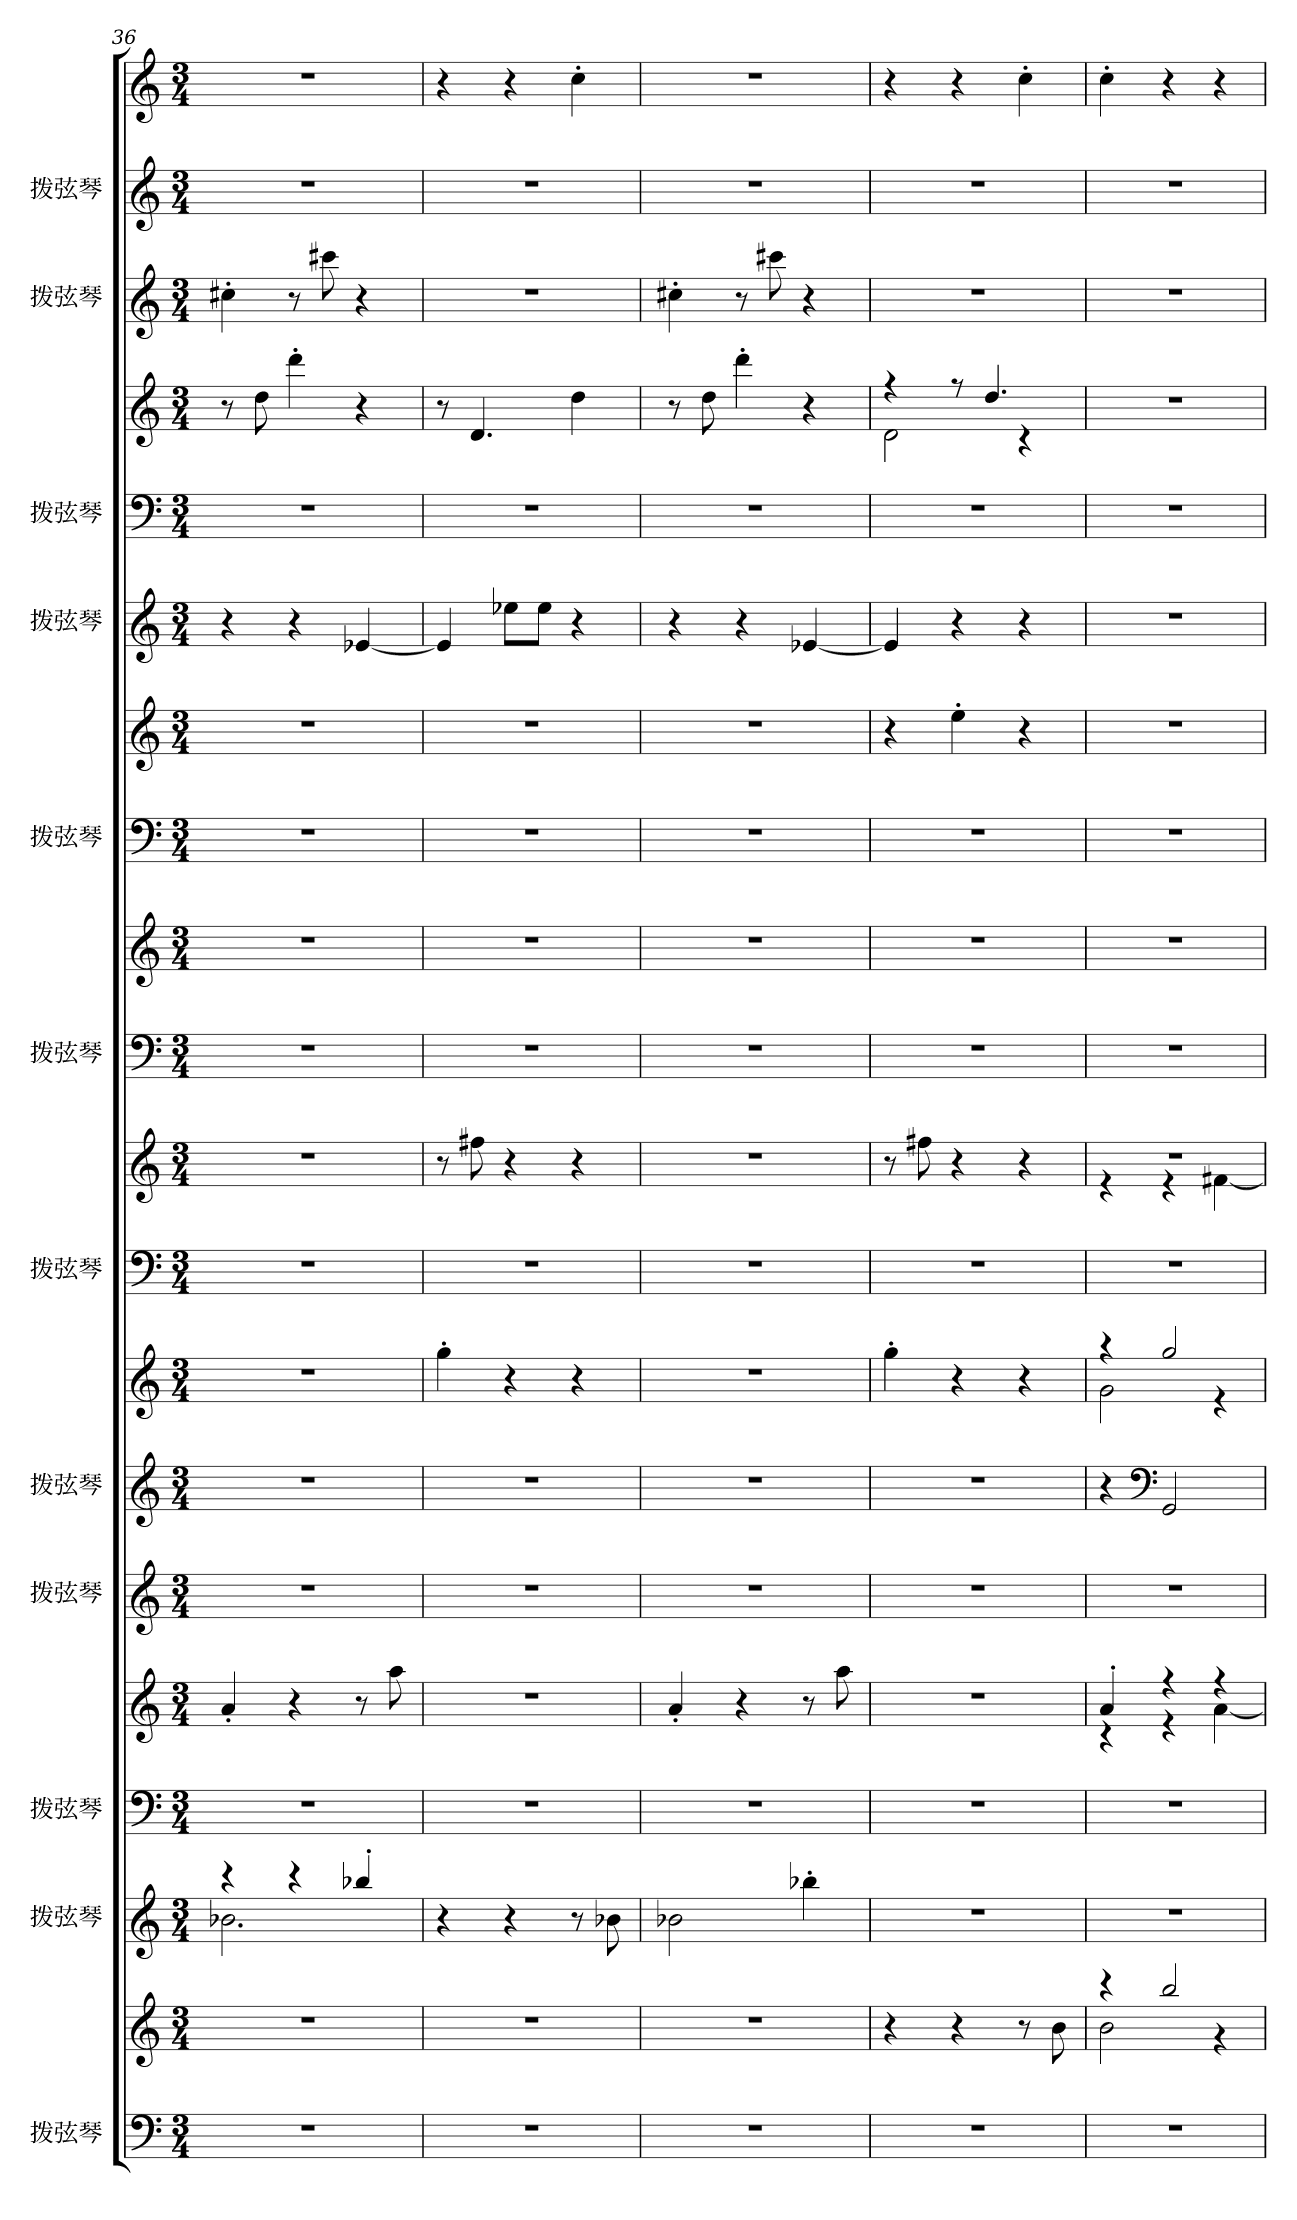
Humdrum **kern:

**kern	**kern	**kern	**kern	**kern	**kern	**kern	**kern	**kern	**kern	**kern	**kern	**kern	**kern	**kern	**kern	**kern	**kern	**kern	**kern
*part12	*part12	*part11	*part10	*part10	*part9	*part8	*part8	*part7	*part7	*part6	*part6	*part5	*part5	*part4	*part3	*part3	*part2	*part1	*part1
*staff20	*staff19	*staff18	*staff17	*staff16	*staff15	*staff14	*staff13	*staff12	*staff11	*staff10	*staff9	*staff8	*staff7	*staff6	*staff5	*staff4	*staff3	*staff2	*staff1
*I"拨弦琴	*	*I"拨弦琴	*I"拨弦琴	*	*I"拨弦琴	*I"拨弦琴	*	*I"拨弦琴	*	*I"拨弦琴	*	*I"拨弦琴	*	*I"拨弦琴	*I"拨弦琴	*	*I"拨弦琴	*I"拨弦琴	*
!!LO:PB:g=z
*clefF4	*clefG2	*clefG2	*clefF4	*clefG2	*clefG2	*clefG2	*clefG2	*clefF4	*clefG2	*clefF4	*clefG2	*clefF4	*clefG2	*clefG2	*clefF4	*clefG2	*clefG2	*clefG2	*clefG2
*k[]	*k[]	*k[]	*k[]	*k[]	*k[]	*k[]	*k[]	*k[]	*k[]	*k[]	*k[]	*k[]	*k[]	*k[]	*k[]	*k[]	*k[]	*k[]	*k[]
*M3/4	*M3/4	*M3/4	*M3/4	*M3/4	*M3/4	*M3/4	*M3/4	*M3/4	*M3/4	*M3/4	*M3/4	*M3/4	*M3/4	*M3/4	*M3/4	*M3/4	*M3/4	*M3/4	*M3/4
=36	=36	=36	=36	=36	=36	=36	=36	=36	=36	=36	=36	=36	=36	=36	=36	=36	=36	=36	=36
*	*	*^	*	*	*	*	*	*	*	*	*	*	*	*	*	*	*	*	*
2.r	2.r	4r	2.b-X\	2.r	4a'/	2.r	2.r	2.r	2.r	2.r	2.r	2.r	2.r	2.r	4r	2.r	8r	4cc#X'\	2.r	2.r
.	.	.	.	.	.	.	.	.	.	.	.	.	.	.	.	.	8dd\	.	.	.
.	.	4r	.	.	4r	.	.	.	.	.	.	.	.	.	4r	.	4ddd'\	8r	.	.
.	.	.	.	.	.	.	.	.	.	.	.	.	.	.	.	.	.	8ccc#X\	.	.
.	.	4bb-X'/	.	.	8r	.	.	.	.	.	.	.	.	.	[4e-X/	.	4r	4r	.	.
.	.	.	.	.	8aa\	.	.	.	.	.	.	.	.	.	.	.	.	.	.	.
*	*	*v	*v	*	*	*	*	*	*	*	*	*	*	*	*	*	*	*	*	*
=37	=37	=37	=37	=37	=37	=37	=37	=37	=37	=37	=37	=37	=37	=37	=37	=37	=37	=37	=37
2.r	2.r	4r	2.r	2.r	2.r	2.r	4gg'\	2.r	8r	2.r	2.r	2.r	2.r	4e-/]	2.r	8r	2.r	2.r	4r
.	.	.	.	.	.	.	.	.	8ff#X\	.	.	.	.	.	.	4.d/	.	.	.
.	.	4r	.	.	.	.	4r	.	4r	.	.	.	.	8ee-X\L	.	.	.	.	4r
.	.	.	.	.	.	.	.	.	.	.	.	.	.	8ee-\J	.	.	.	.	.
.	.	8r	.	.	.	.	4r	.	4r	.	.	.	.	4r	.	4dd\	.	.	4cc'\
.	.	8b-X\	.	.	.	.	.	.	.	.	.	.	.	.	.	.	.	.	.
=38	=38	=38	=38	=38	=38	=38	=38	=38	=38	=38	=38	=38	=38	=38	=38	=38	=38	=38	=38
2.r	2.r	2b-X\	2.r	4a'/	2.r	2.r	2.r	2.r	2.r	2.r	2.r	2.r	2.r	4r	2.r	8r	4cc#X'\	2.r	2.r
.	.	.	.	.	.	.	.	.	.	.	.	.	.	.	.	8dd\	.	.	.
.	.	.	.	4r	.	.	.	.	.	.	.	.	.	4r	.	4ddd'\	8r	.	.
.	.	.	.	.	.	.	.	.	.	.	.	.	.	.	.	.	8ccc#X\	.	.
.	.	4bb-X'\	.	8r	.	.	.	.	.	.	.	.	.	[4e-X/	.	4r	4r	.	.
.	.	.	.	8aa\	.	.	.	.	.	.	.	.	.	.	.	.	.	.	.
=39	=39	=39	=39	=39	=39	=39	=39	=39	=39	=39	=39	=39	=39	=39	=39	=39	=39	=39	=39
*	*	*	*	*	*	*	*	*	*	*	*	*	*	*	*	*^	*	*	*
2.r	4r	2.r	2.r	2.r	2.r	2.r	4gg'\	2.r	8r	2.r	2.r	2.r	4r	4e-/]	2.r	4r	2d\	2.r	2.r	4r
.	.	.	.	.	.	.	.	.	8ff#X\	.	.	.	.	.	.	.	.	.	.	.
.	4r	.	.	.	.	.	4r	.	4r	.	.	.	4ee'\	4r	.	8r	.	.	.	4r
.	.	.	.	.	.	.	.	.	.	.	.	.	.	.	.	4.dd/	.	.	.	.
.	8r	.	.	.	.	.	4r	.	4r	.	.	.	4r	4r	.	.	4r	.	.	4cc'\
.	8b\	.	.	.	.	.	.	.	.	.	.	.	.	.	.	.	.	.	.	.
*	*	*	*	*	*	*	*	*	*	*	*	*	*	*	*	*v	*v	*	*	*
=40	=40	=40	=40	=40	=40	=40	=40	=40	=40	=40	=40	=40	=40	=40	=40	=40	=40	=40	=40
*	*^	*	*	*^	*	*	*^	*	*^	*	*	*	*	*	*	*	*	*	*
2.r	4r	2b\	2.r	2.r	4a'/	4r	2.r	4r	4r	2g\	2.r	2.r	4r	2.r	2.r	2.r	2.r	2.r	2.r	2.r	2.r	2.r	4cc'\
*	*	*	*	*	*	*	*	*clefF4	*	*	*	*	*	*	*	*	*	*	*	*	*	*	*
.	2bb/	.	.	.	4r	4r	.	2GG/	2gg/	.	.	.	4r	.	.	.	.	.	.	.	.	.	4r
.	.	4r	.	.	4r	[4a\	.	.	.	4r	.	.	[4f#X\	.	.	.	.	.	.	.	.	.	4r
*	*v	*v	*	*	*v	*v	*	*	*v	*v	*	*v	*v	*	*	*	*	*	*	*	*	*	*
=	=	=	=	=	=	=	=	=	=	=	=	=	=	=	=	=	=	=	=
*-	*-	*-	*-	*-	*-	*-	*-	*-	*-	*-	*-	*-	*-	*-	*-	*-	*-	*-	*-
